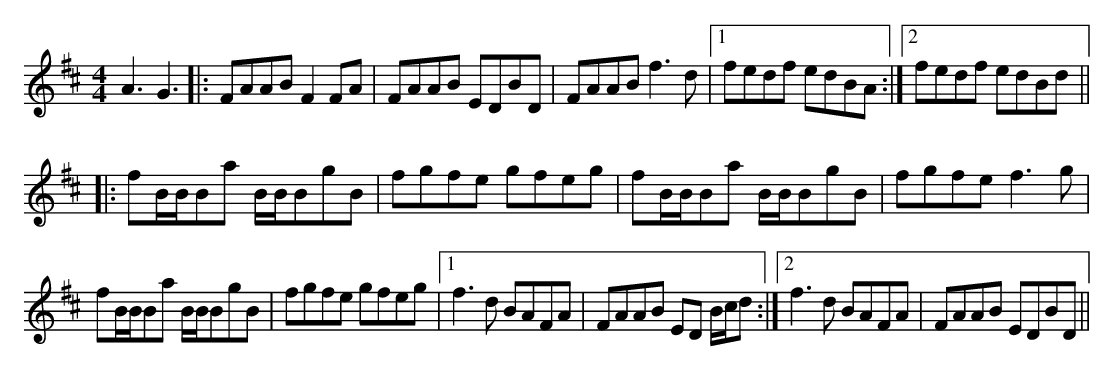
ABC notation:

X:1
M:4/4
K:D
A3 G3|:FAAB F2FA|FAAB EDBD|FAAB f3d|1 fedf edBA:|2 fedf edBd||
|:fB/B/Ba B/B/BgB|fgfe gfeg|fB/B/Ba B/B/BgB|fgfe f3g|
fB/B/Ba B/B/BgB|fgfe gfeg|1 f3d BAFA|FAAB ED B/c/d:|2 f3d BAFA|FAAB EDBD||
